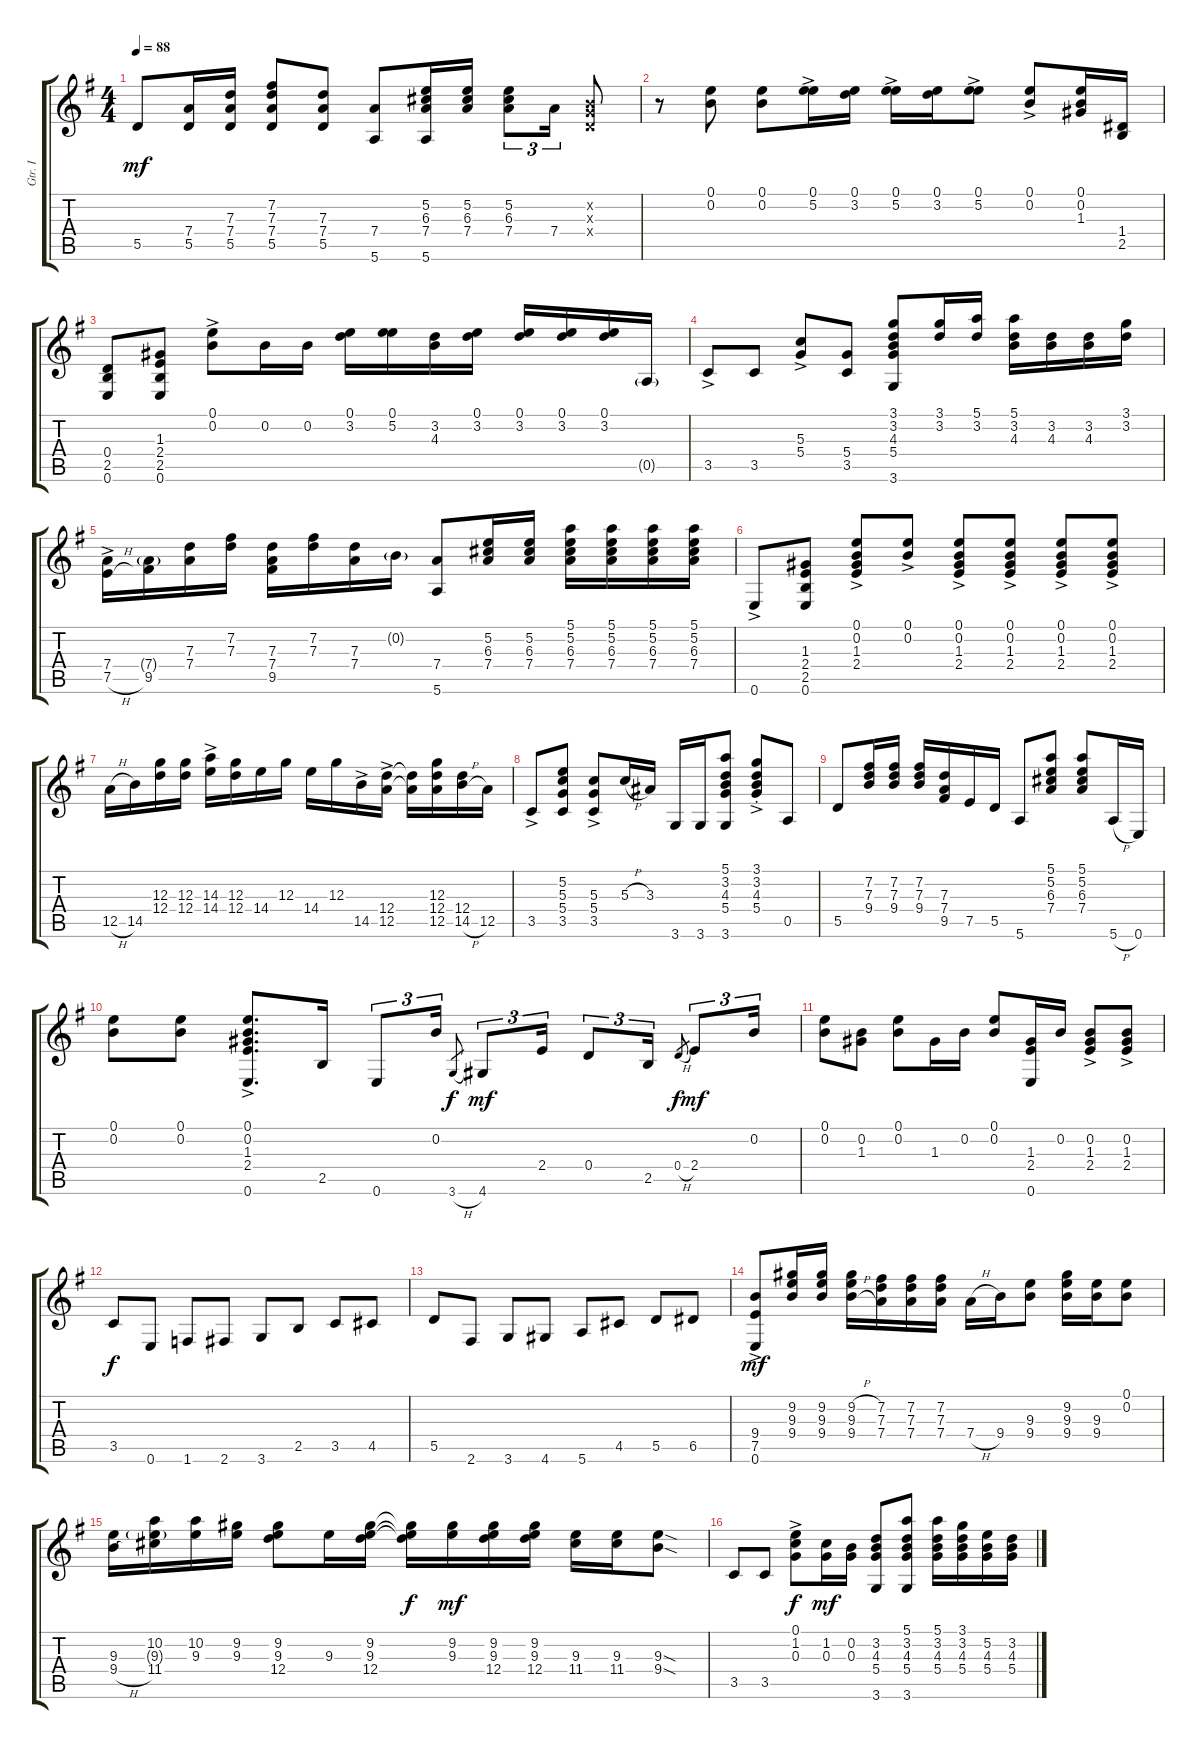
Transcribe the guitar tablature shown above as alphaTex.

\track ("Gtr. I" "Gtr. I") {instrument distortionguitar}
\staff {score tabs}
\tuning (E4 B3 G3 D3 A2 E2) {hide}
\ts (4 4)
\tempo 88
\clef g2
\ks g
5.5.8{dy mf} (7.4 5.5).16 (7.3 7.4 5.5).16 (7.2 7.3 7.4 5.5).8 (7.3 7.4 5.5).8 (7.4 5.6).8 (5.2 6.3 7.4 5.6).16 (5.2 6.3 7.4).16 (5.2 6.3 7.4).8{tu (3 2)} 7.4.16{tu (3 2)} (0.2{x} 0.3{x} 0.4{x}).8 |
r.8 (0.1 0.2).8 (0.1 0.2).8 (0.1{ac} 5.2{ac}).16 (0.1 3.2).16 (0.1{ac} 5.2{ac}).16 (0.1 3.2).16 (0.1{ac} 5.2{ac}).8 (0.1{ac} 0.2{ac}).8 (0.1 0.2 1.3).16 (1.4 2.5).16 |
(0.4 2.5 0.6).8 (1.3 2.4 2.5 0.6).8 (0.1{ac} 0.2{ac}).8 0.2.16 0.2.16 (0.1 3.2).16 (0.1 5.2).16 (3.2 4.3).16 (0.1 3.2).16 (0.1 3.2).16 (0.1 3.2).16 (0.1 3.2).16 0.5{g}.16 |
3.5{ac}.8 3.5.8 (5.3{ac} 5.4{ac}).8 (5.4 3.5).8 (3.1 3.2 4.3 5.4 3.6).8 (3.1 3.2).16 (5.1 3.2).16 (5.1 3.2 4.3).16 (3.2 4.3).16 (3.2 4.3).16 (3.1 3.2).16 |
(7.4{ac} 7.5{h ac}).16 (7.4{g} 9.5).16 (7.3 7.4).16 (7.2 7.3).16 (7.3 7.4 9.5).16 (7.2 7.3).16 (7.3 7.4).16 0.2{g}.16 (7.4 5.6).8 (5.2 6.3 7.4).16 (5.2 6.3 7.4).16 (5.1 5.2 6.3 7.4).16 (5.1 5.2 6.3 7.4).16 (5.1 5.2 6.3 7.4).16 (5.1 5.2 6.3 7.4).16 |
0.6{ac}.8 (1.3 2.4 2.5 0.6).8 (0.1{ac} 0.2{ac} 1.3{ac} 2.4{ac}).8 (0.1{ac} 0.2{ac}).8 (0.1{ac} 0.2{ac} 1.3{ac} 2.4{ac}).8 (0.1{ac} 0.2{ac} 1.3{ac} 2.4{ac}).8 (0.1{ac} 0.2{ac} 1.3{ac} 2.4{ac}).8 (0.1{ac} 0.2{ac} 1.3{ac} 2.4{ac}).8 |
12.5{h}.16 14.5.16 (12.3 12.4).16 (12.3 12.4).16 (14.3{ac} 14.4{ac}).16 (12.3 12.4).16 14.4.16 12.3.16 14.4.16 12.3.16 14.5{ac}.16 (12.4{ac} 12.5{ac}).16 (12.4{t} 12.5{t}).16 (12.3 12.4 12.5).16 (12.4 14.5{h}).16 12.5.16 |
3.5{ac}.8 (5.2 5.3 5.4 3.5).8 (5.3{ac} 5.4{ac} 3.5{ac}).8 5.3{h}.16 3.3.16 3.6.16 3.6.16 (5.1 3.2 4.3 5.4 3.6).8 (3.1{ac st} 3.2{ac st} 4.3{ac st} 5.4{ac st}).8 0.5.8 |
5.5.8 (7.2 7.3 9.4).16 (7.2 7.3 9.4).16 (7.2 7.3 9.4).16 (7.3 7.4 9.5).16 7.5.16 5.5.16 5.6.8 (5.1 5.2 6.3 7.4).8 (5.1 5.2 6.3 7.4).8 5.6{h}.16 0.6.16 |
(0.1 0.2).8 (0.1 0.2).8 (0.1{ac} 0.2{ac} 1.3{ac} 2.4{ac} 0.6{ac}).8{d} 2.5.16 0.6.8{tu (3 2)} 0.2.16{tu (3 2)} 3.6{h}.8{gr dy f} 4.6.8{tu (3 2) dy mf} 2.4.16{tu (3 2)} 0.4.8{tu (3 2)} 2.5.16{tu (3 2)} 0.4{h}.8{gr dy f} 2.4.8{tu (3 2) dy mf} 0.2.16{tu (3 2)} |
(0.1 0.2).8 (0.2 1.3).8 (0.1 0.2).8 1.3.16 0.2.16 (0.1 0.2).8 (1.3 2.4 0.6).16 0.2.16 (0.2{ac} 1.3{ac} 2.4{ac}).8 (0.2{ac} 1.3{ac} 2.4{ac}).8 |
3.5.8{dy f} 0.6.8 1.6.8 2.6.8 3.6.8 2.5.8 3.5.8 4.5.8 |
5.5.8 2.6.8 3.6.8 4.6.8 5.6.8 4.5.8 5.5.8 6.5.8 |
(9.4{ac} 7.5{ac} 0.6{ac}).8{dy mf} (9.2 9.3 9.4).16 (9.2 9.3 9.4).16 (9.2{h} 9.3{h} 9.4{h}).16 (7.2 7.3 7.4).16 (7.2 7.3 7.4).16 (7.2 7.3 7.4).16 7.4{h}.16 9.4.16 (9.3 9.4).8 (9.2 9.3 9.4).16 (9.3 9.4).16 (0.1 0.2).8 |
(9.3 9.4{h}).16 (10.2 9.3{g} 11.4).16 (10.2 9.3).16 (9.2 9.3).16 (9.2 9.3 12.4).8 9.3.16 (9.2 9.3 12.4).16 (9.2{t} 9.3{t} 12.4{t}).16{dy f} (9.2 9.3).16{dy mf} (9.2 9.3 12.4).16 (9.2 9.3 12.4).16 (9.3 11.4).16 (9.3 11.4).16 (9.3{sod} 9.4{sod}).8 |
3.5.8 3.5.8 (0.1{ac} 1.2{ac} 0.3{ac}).8{dy f} (1.2 0.3).16{dy mf} (0.2 0.3).16 (3.2 4.3 5.4 3.6).8 (5.1 3.2 4.3 5.4 3.6).8 (5.1 3.2 4.3 5.4).16 (3.1 3.2 4.3 5.4).16 (5.2 4.3 5.4).16 (3.2 4.3 5.4).16
